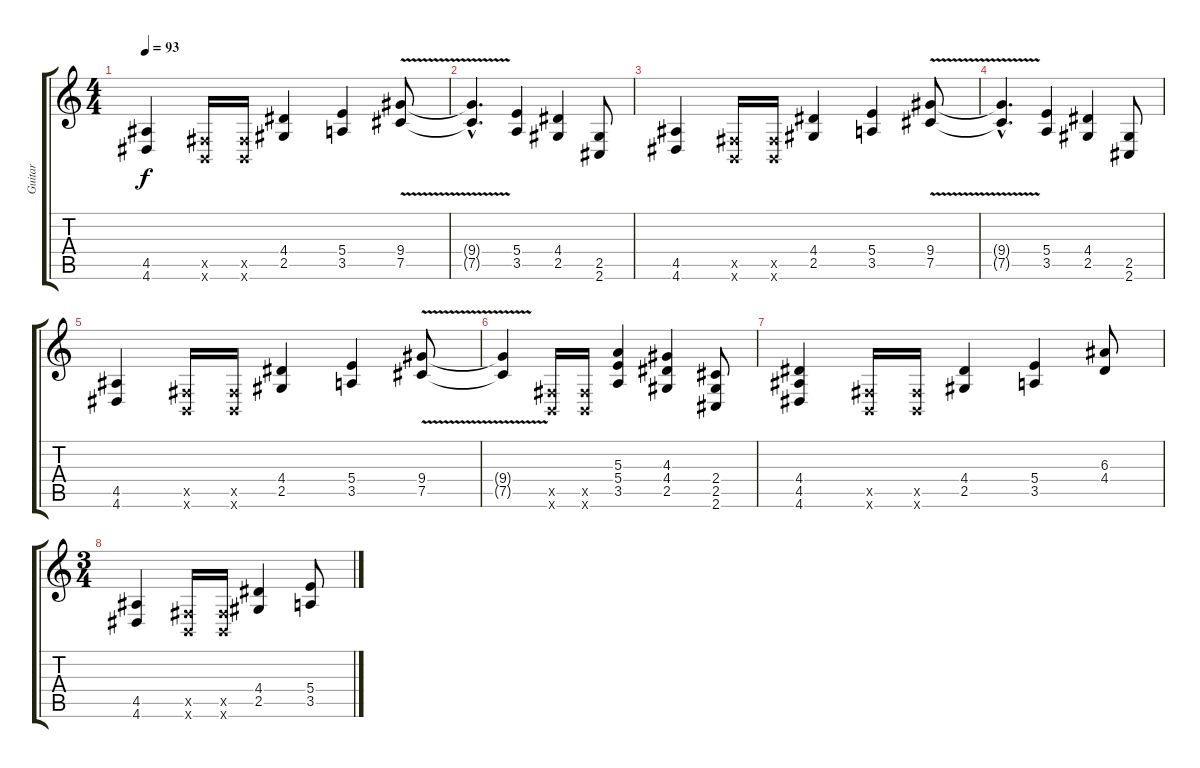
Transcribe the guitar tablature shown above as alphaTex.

\track ("Guitar" "Guitar") {instrument overdrivenguitar}
\staff {score tabs}
\tuning (Db4 Ab3 E3 B2 Gb2 B1) {hide}
\ts (4 4)
\tempo 93
\clef g2
\ks c
(4.5 4.6).4{dy f} (0.5{x} 0.6{x}).16 (0.5{x} 0.6{x}).16 (4.4 2.5).4 (5.4 3.5).4 (9.4{v} 7.5{v}).8 |
(9.4{hac t} 7.5{hac t}).4{d} (5.4 3.5).4 (4.4 2.5).4 (2.5 2.6).8 |
(4.5 4.6).4 (0.5{x} 0.6{x}).16 (0.5{x} 0.6{x}).16 (4.4 2.5).4 (5.4 3.5).4 (9.4{v} 7.5{v}).8 |
(9.4{hac t} 7.5{hac t}).4{d} (5.4 3.5).4 (4.4 2.5).4 (2.5 2.6).8 |
(4.5 4.6).4 (0.5{x} 0.6{x}).16 (0.5{x} 0.6{x}).16 (4.4 2.5).4 (5.4 3.5).4 (9.4{v} 7.5{v}).8 |
(9.4{t} 7.5{t}).4 (0.5{x} 0.6{x}).16 (0.5{x} 0.6{x}).16 (5.3 5.4 3.5).4 (4.3 4.4 2.5).4 (2.4 2.5 2.6).8 |
(4.4 4.5 4.6).4 (0.5{x} 0.6{x}).16 (0.5{x} 0.6{x}).16 (4.4 2.5).4 (5.4 3.5).4 (6.3 4.4).8 |
\ts (3 4)
(4.5 4.6).4 (0.5{x} 0.6{x}).16 (0.5{x} 0.6{x}).16 (4.4 2.5).4 (5.4 3.5).8
